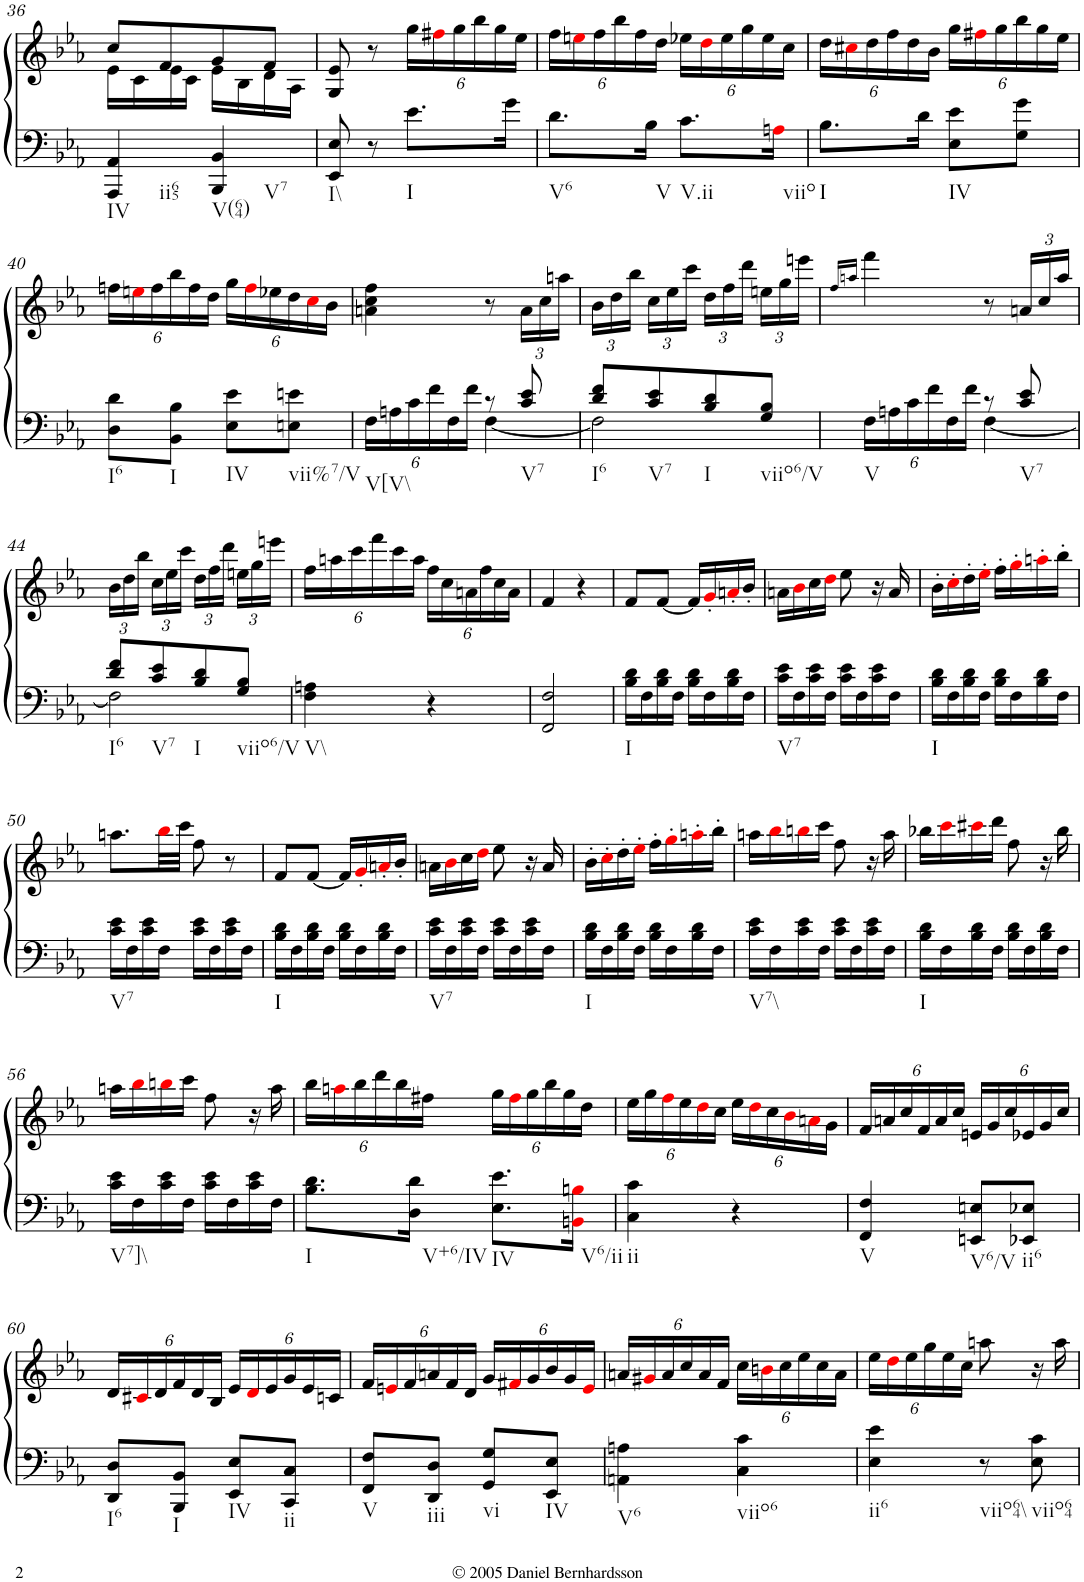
**kern	**kern
*part1	*part1
*staff2	*staff1
*I"Piano	*
*I'Pno.	*
!!LO:PB:g=z
*clefF4	*clefG2
*k[b-e-a-]	*k[b-e-a-]
*M2/4	*M2/4
=36	=36
*	*^
!LO:TX:b:t=IV	!	!
!LO:TX:b:t=ii65	!	!
4AAA-/ 4AA-/	8cc/L	16e-\LL
.	.	16c\
.	8f/	16e-\
.	.	16c\JJ
!LO:TX:b:t=V(64)	!	!
!LO:TX:b:t=V7	!	!
4BBB-/ 4BB-/	8g/	16e-\LL
.	.	16B-\
.	8f/J	16d\
.	.	16A-\JJ
=37	=37	=37
!LO:TX:b:t=I\\	!	!
8EE-/ 8E-/	8G/ 8e-/	4ryy
8r	8r	.
*	*Xbrackettup	*
!LO:TX:b:t=I	!	!
8.e-\L	24gg\LL	4ryy
.	24ff#Xi\	.
.	24gg\	.
.	24bb-\	.
.	24gg\	.
16g\Jk	.	.
.	24ee-\JJ	.
*	*v	*v
=38	=38
!LO:TX:b:t=V6	!
8.d\L	24ff\LL
.	24eeni\
.	24ff\
.	24bb-\
.	24ff\
!LO:TX:b:t=V	!
16B-\Jk	.
.	24dd\JJ
!LO:TX:b:t=V.ii	!
8.c\L	24ee-X\LL
.	24ddi\
.	24ee-\
.	24gg\
.	24ee-\
!LO:TX:b:t=viio	!
16Ani\Jk	.
.	24cc\JJ
=39	=39
!LO:TX:b:t=I	!
8.B-\L	24dd\LL
.	24cc#Xi\
.	24dd\
.	24ff\
.	24dd\
16d\Jk	.
.	24b-\JJ
!LO:TX:b:t=IV	!
8E-\ 8e-\L	24gg\LL
.	24ff#Xi\
.	24gg\
8G\ 8g\J	24bb-\
.	24gg\
.	24ee-\JJ
!!LO:LB:g=z
=40	=40
!LO:TX:b:t=I6	!
8D\ 8d\L	24ffn\LL
.	24eeni\
.	24ff\
!LO:TX:b:t=I	!
8BB-\ 8B-\J	24bb-\
.	24ff\
.	24dd\JJ
!LO:TX:b:t=IV	!
8E-\ 8e-\L	24gg\LL
.	24ffi\
.	24ee-X\
!LO:TX:b:t=vii%7/V	!
8En\ 8en\J	24dd\
.	24cci\
.	24b-\JJ
=41	=41
*Xbrackettup	*
*^	*
!LO:TX:b:t=V[V\\	!	!
24F\LL	4ryy	4an\ 4cc\ 4ff\
24An\	.	.
24c\	.	.
24f\	.	.
24F\	.	.
24f\JJ	.	.
8r	[<4F\	8r
!LO:TX:b:t=V7	!	!
8c/ 8e-/	.	24a\LL
.	.	24cc\
.	.	24aan\JJ
=42	=42	=42
!LO:TX:b:t=I6	!	!
8d/ 8f/L	2F\]	24b-\LL
.	.	24dd\
.	.	24bb-\JJ
!LO:TX:b:t=V7	!	!
8c/ 8e-/	.	24cc\LL
.	.	24ee-\
.	.	24ccc\JJ
!LO:TX:b:t=I	!	!
8B-/ 8d/	.	24dd\LL
.	.	24ff\
.	.	24ddd\JJ
!LO:TX:b:t=viio6/V	!	!
8G/ 8B-/J	.	24een\LL
.	.	24gg\
.	.	24eeen\JJ
=43	=43	=43
.	.	16qff/LL
.	.	16qaan/JJ
!LO:TX:b:t=V	!	!
24F\LL	4ryy	4fff\
24An\	.	.
24c\	.	.
24f\	.	.
24F\	.	.
24f\JJ	.	.
8r	[<4F\	8r
!LO:TX:b:t=V7	!	!
8c/ 8e-/	.	24an/LL
.	.	24cc/
.	.	24aa/JJ
!!LO:LB:g=z
=44	=44	=44
!LO:TX:b:t=I6	!	!
8d/ 8f/L	2F\]	24b-\LL
.	.	24dd\
.	.	24bb-\JJ
!LO:TX:b:t=V7	!	!
8c/ 8e-/	.	24cc\LL
.	.	24ee-\
.	.	24ccc\JJ
!LO:TX:b:t=I	!	!
8B-/ 8d/	.	24dd\LL
.	.	24ff\
.	.	24ddd\JJ
!LO:TX:b:t=viio6/V	!	!
8G/ 8B-/J	.	24een\LL
.	.	24gg\
.	.	24eeen\JJ
*v	*v	*
=45	=45
!LO:TX:b:t=V\\	!
4F\ 4An\	24ff\LL
.	24aan\
.	24ccc\
.	24fff\
.	24ccc\
.	24aa\JJ
4r	24ff\LL
.	24cc\
.	24an\
.	24ff\
.	24cc\
.	24a\JJ
=46	=46
2FF/ 2F/	4f/
.	4r
=47	=47
!LO:TX:b:t=I	!
16B-\ 16d\LL	8f/L
16F\	.
16B-\ 16d\	[<8f/J
16F\JJ	.
16B-\ 16d\LL	16f/LL]
16F\	16g'i/
16B-\ 16d\	16an'i/
16F\JJ	16b-'/JJ
=48	=48
!LO:TX:b:t=V7	!
16c\ 16e-\LL	16an\LL
16F\	16b-i\
16c\ 16e-\	16cc\
16F\JJ	16ddi\JJ
16c\ 16e-\LL	8ee-\
16F\	.
16c\ 16e-\	16r
16F\JJ	16a/
=49	=49
!LO:TX:b:t=I	!
16B-\ 16d\LL	16b-'\LL
16F\	16cc'i\
16B-\ 16d\	16dd'\
16F\JJ	16ee-'i\JJ
16B-\ 16d\LL	16ff'\LL
16F\	16gg'i\
16B-\ 16d\	16aan'i\
16F\JJ	16bb-'\JJ
!!LO:LB:g=z
=50	=50
!LO:TX:b:t=V7	!
16c\ 16e-\LL	8.aan\L
16F\	.
16c\ 16e-\	.
16F\JJ	32bb-i\LL
.	32ccc\JJJ
16c\ 16e-\LL	8ff\
16F\	.
16c\ 16e-\	8r
16F\JJ	.
=51	=51
!LO:TX:b:t=I	!
16B-\ 16d\LL	8f/L
16F\	.
16B-\ 16d\	[<8f/J
16F\JJ	.
16B-\ 16d\LL	16f/LL]
16F\	16g'i/
16B-\ 16d\	16an'i/
16F\JJ	16b-'/JJ
=52	=52
!LO:TX:b:t=V7	!
16c\ 16e-\LL	16an\LL
16F\	16b-i\
16c\ 16e-\	16cc\
16F\JJ	16ddi\JJ
16c\ 16e-\LL	8ee-\
16F\	.
16c\ 16e-\	16r
16F\JJ	16a/
=53	=53
!LO:TX:b:t=I	!
16B-\ 16d\LL	16b-'\LL
16F\	16cc'i\
16B-\ 16d\	16dd'\
16F\JJ	16ee-'i\JJ
16B-\ 16d\LL	16ff'\LL
16F\	16gg'i\
16B-\ 16d\	16aan'i\
16F\JJ	16bb-'\JJ
=54	=54
!LO:TX:b:t=V7\\	!
16c\ 16e-\LL	16aan\LL
16F\	16bb-i\
16c\ 16e-\	16bbni\
16F\JJ	16ccc\JJ
16c\ 16e-\LL	8ff\
16F\	.
16c\ 16e-\	16r
16F\JJ	16aa\
=55	=55
!LO:TX:b:t=I	!
16B-\ 16d\LL	16bb-X\LL
16F\	16ccci\
16B-\ 16d\	16ccc#Xi\
16F\JJ	16ddd\JJ
16B-\ 16d\LL	8ff\
16F\	.
16B-\ 16d\	16r
16F\JJ	16bb-\
!!LO:LB:g=z
=56	=56
!LO:TX:b:t=V7]\\	!
16c\ 16e-\LL	16aan\LL
16F\	16bb-i\
16c\ 16e-\	16bbni\
16F\JJ	16ccc\JJ
16c\ 16e-\LL	8ff\
16F\	.
16c\ 16e-\	16r
16F\JJ	16aa\
=57	=57
!LO:TX:b:t=I	!
8.B-\ 8.d\L	24bb-\LL
.	24aani\
.	24bb-\
.	24ddd\
.	24bb-\
!LO:TX:b:t=V+6/IV	!
16D\ 16d\Jk	.
.	24ff#X\JJ
!LO:TX:b:t=IV	!
8.E-\ 8.e-\L	24gg\LL
.	24ff#i\
.	24gg\
.	24bb-\
.	24gg\
!LO:TX:b:t=V6/ii	!
16BBni\ 16Bni\Jk	.
.	24dd\JJ
=58	=58
!LO:TX:b:t=ii	!
4C\ 4c\	24ee-\LL
.	24gg\
.	24ffi\
.	24ee-\
.	24ddi\
.	24cc\JJ
4r	24ee-\LL
.	24ddi\
.	24cc\
.	24b-i\
.	24ani\
.	24g\JJ
=59	=59
!LO:TX:b:t=V	!
4FF/ 4F/	24f/LL
.	24an/
.	24cc/
.	24f/
.	24a/
.	24cc/JJ
!LO:TX:b:t=V6/V	!
8EEn/ 8En/L	24en/LL
.	24g/
.	24cc/
!LO:TX:b:t=ii6	!
8EE-X/ 8E-X/J	24e-X/
.	24g/
.	24cc/JJ
!!LO:LB:g=z
=60	=60
!LO:TX:b:t=I6	!
8DD/ 8D/L	24d/LL
.	24c#Xi/
.	24d/
!LO:TX:b:t=I	!
8BBB-/ 8BB-/J	24f/
.	24d/
.	24B-/JJ
!LO:TX:b:t=IV	!
8EE-/ 8E-/L	24e-/LL
.	24di/
.	24e-/
!LO:TX:b:t=ii	!
8CC/ 8C/J	24g/
.	24e-/
.	24cn/JJ
=61	=61
!LO:TX:b:t=V	!
8FF/ 8F/L	24f/LL
.	24eni/
.	24f/
!LO:TX:b:t=iii	!
8DD/ 8D/J	24an/
.	24f/
.	24d/JJ
!LO:TX:b:t=vi	!
8GG/ 8G/L	24g/LL
.	24f#Xi/
.	24g/
!LO:TX:b:t=IV	!
8EE-/ 8E-/J	24b-/
.	24g/
.	24ei/JJ
=62	=62
!LO:TX:b:t=V6	!
4AAn\ 4An\	24an/LL
.	24g#Xi/
.	24a/
.	24cc/
.	24a/
.	24f/JJ
!LO:TX:b:t=viio6	!
4C\ 4c\	24cc\LL
.	24bni\
.	24cc\
.	24ee-\
.	24cc\
.	24a\JJ
=63	=63
!LO:TX:b:t=ii6	!
4E-\ 4e-\	24ee-\LL
.	24ddi\
.	24ee-\
.	24gg\
.	24ee-\
.	24cc\JJ
!LO:TX:b:t=viio64\\	!
8r	8aan\
!LO:TX:b:t=viio64	!
8E-\ 8c\	16r
.	16aa\
=	=
*-	*-
